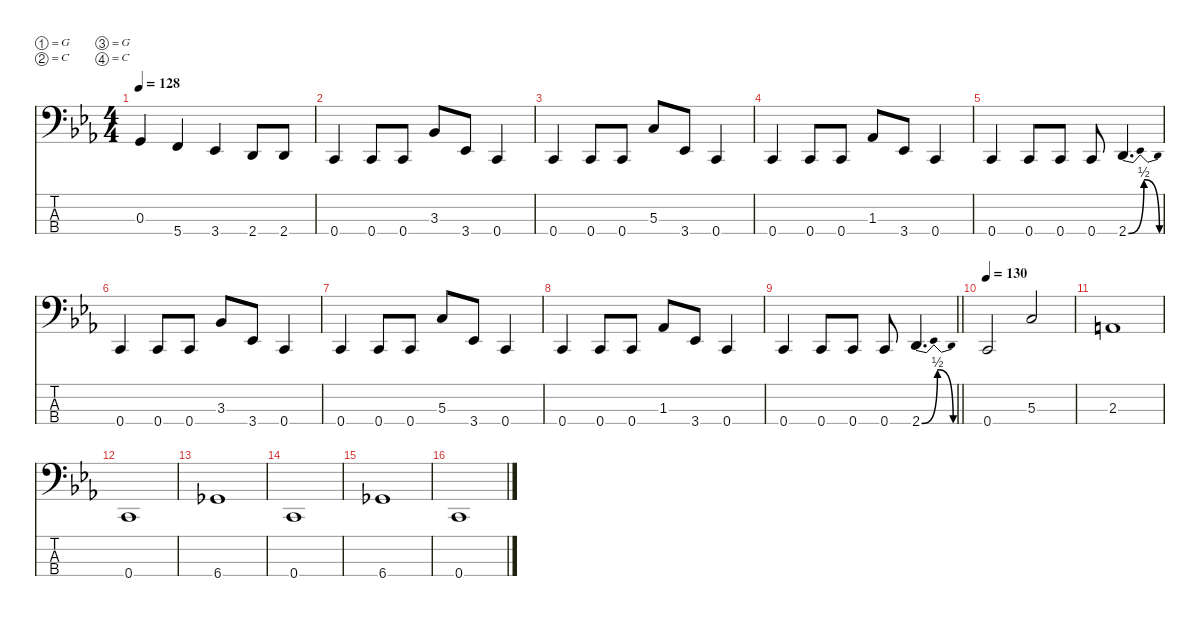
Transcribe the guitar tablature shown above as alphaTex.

\defaultSystemsLayout 4
\hideDynamics
\bracketExtendMode nobrackets
\singleTrackTrackNamePolicy hidden
\multiTrackTrackNamePolicy hidden
\firstSystemTrackNameMode fullname
\firstSystemTrackNameOrientation horizontal
\otherSystemsTrackNameOrientation horizontal
\track ("Bass" "fl.bs.") {instrument fretlessbass}
\staff {score tabs}
\tuning (G2 C2 G1 C1)
\ts (4 4)
\tempo 128
\clef f4
\ks cminor
0.3{acc forcenatural}.4{dy f} 5.4{acc forcenatural}.4 3.4{acc b}.4 2.4{acc forcenatural}.8 2.4{acc forcenatural}.8 |
0.4{acc forcenatural}.4 0.4{acc forcenatural}.8 0.4{acc forcenatural}.8 3.3{acc b}.8 3.4{acc b}.8 0.4{acc forcenatural}.4 |
0.4{acc forcenatural}.4 0.4{acc forcenatural}.8 0.4{acc forcenatural}.8 5.3{acc forcenatural}.8 3.4{acc b}.8 0.4{acc forcenatural}.4 |
0.4{acc forcenatural}.4 0.4{acc forcenatural}.8 0.4{acc forcenatural}.8 1.3{acc b}.8 3.4{acc b}.8 0.4{acc forcenatural}.4 |
0.4{acc forcenatural}.4 0.4{acc forcenatural}.8 0.4{acc forcenatural}.8 0.4{acc forcenatural}.8 2.4{be (bendrelease 0 0 15 2 30 2 45 0) acc forcenatural}.4{d} |
0.4{acc forcenatural}.4 0.4{acc forcenatural}.8 0.4{acc forcenatural}.8 3.3{acc b}.8 3.4{acc b}.8 0.4{acc forcenatural}.4 |
0.4{acc forcenatural}.4 0.4{acc forcenatural}.8 0.4{acc forcenatural}.8 5.3{acc forcenatural}.8 3.4{acc b}.8 0.4{acc forcenatural}.4 |
0.4{acc forcenatural}.4 0.4{acc forcenatural}.8 0.4{acc forcenatural}.8 1.3{acc b}.8 3.4{acc b}.8 0.4{acc forcenatural}.4 |
\barLineRight lightlight
0.4{acc forcenatural}.4 0.4{acc forcenatural}.8 0.4{acc forcenatural}.8 0.4{acc forcenatural}.8 2.4{be (bendrelease 0 0 15 2 30 2 45 0) acc forcenatural}.4{d} |
\tempo 130
0.4{acc forcenatural}.2 5.3{acc forcenatural}.2 |
2.3{acc forcenatural}.1 |
0.4{acc forcenatural}.1 |
6.4{acc b}.1 |
0.4{acc forcenatural}.1 |
6.4{acc b}.1 |
0.4{acc forcenatural}.1
